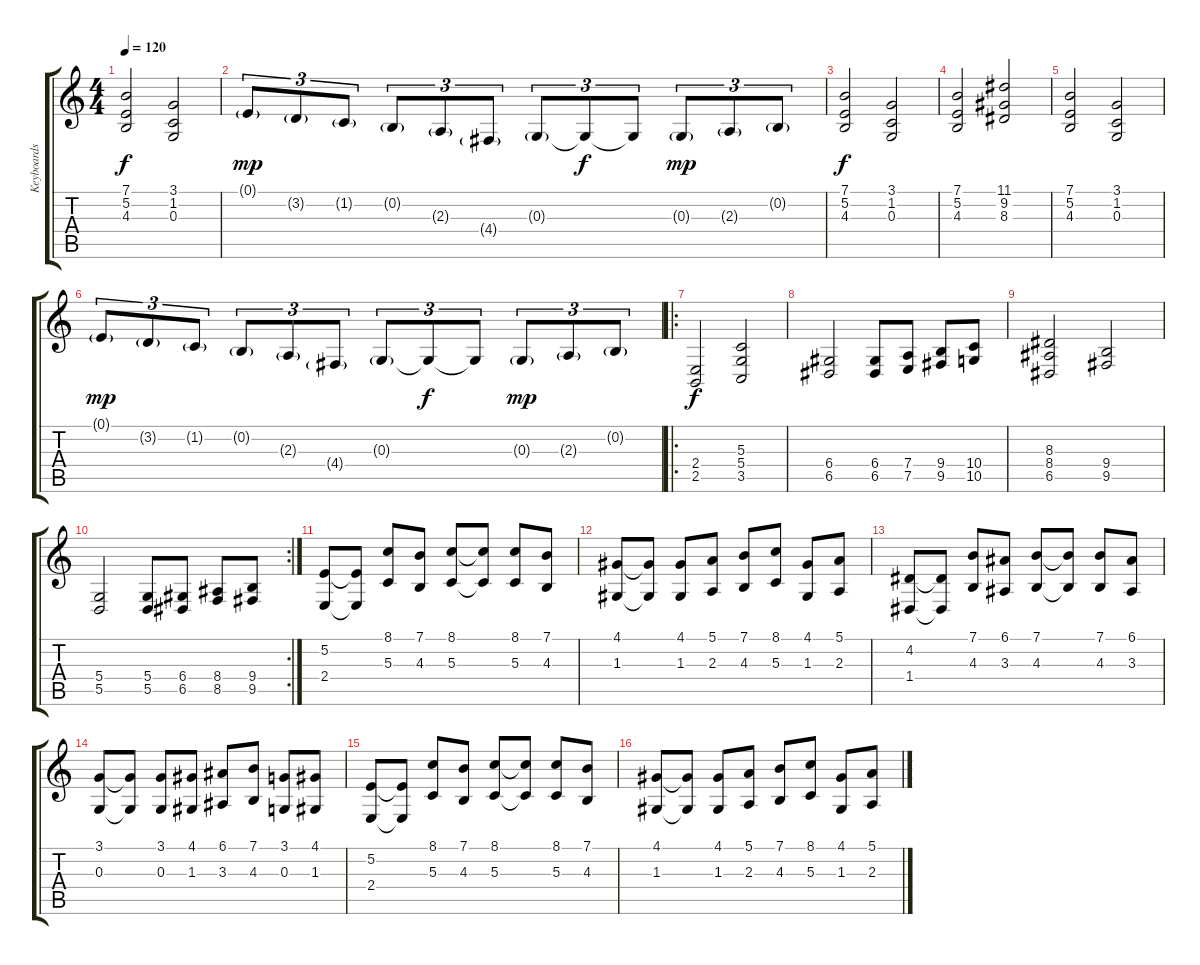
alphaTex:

\track ("Keyboards 1" "Keyboards ") {instrument synthstrings2}
\staff {score tabs}
\tuning (E4 B3 G3 D3 A2 E2) {hide}
\ts (4 4)
\tempo 120
\clef g2
\ks c
(7.1 5.2 4.3).2{dy f} (3.1 1.2 0.3).2 |
0.1{g}.8{tu (3 2) dy mp} 3.2{g}.8{tu (3 2)} 1.2{g}.8{tu (3 2)} 0.2{g}.8{tu (3 2)} 2.3{g}.8{tu (3 2)} 4.4{g}.8{tu (3 2)} 0.3{g}.8{tu (3 2)} 0.3{t}.8{tu (3 2) dy f} 0.3{t}.8{tu (3 2)} 0.3{g}.8{tu (3 2) dy mp} 2.3{g}.8{tu (3 2)} 0.2{g}.8{tu (3 2)} |
(7.1 5.2 4.3).2{dy f volume 11 instrument stringensemble1} (3.1 1.2 0.3).2 |
(7.1 5.2 4.3).2 (11.1 9.2 8.3).2 |
(7.1 5.2 4.3).2 (3.1 1.2 0.3).2 |
0.1{g}.8{tu (3 2) dy mp} 3.2{g}.8{tu (3 2)} 1.2{g}.8{tu (3 2)} 0.2{g}.8{tu (3 2)} 2.3{g}.8{tu (3 2)} 4.4{g}.8{tu (3 2)} 0.3{g}.8{tu (3 2)} 0.3{t}.8{tu (3 2) dy f} 0.3{t}.8{tu (3 2)} 0.3{g}.8{tu (3 2) dy mp} 2.3{g}.8{tu (3 2)} 0.2{g}.8{tu (3 2)} |
\ro
(2.4 2.5).2{dy f volume 13 instrument synthstrings2} (5.3 5.4 3.5).2 |
(6.4 6.5).2 (6.4 6.5).8 (7.4 7.5).8 (9.4 9.5).8 (10.4 10.5).8 |
(8.3 8.4 6.5).2 (9.4 9.5).2 |
\rc 2
(5.4 5.5).2 (5.4 5.5).8 (6.4 6.5).8 (8.4 8.5).8 (9.4 9.5).8 |
(5.2 2.4).8{instrument synthstrings2} (5.2{t} 2.4{t}).8 (8.1 5.3).8 (7.1 4.3).8 (8.1 5.3).8 (8.1{t} 5.3{t}).8 (8.1 5.3).8 (7.1 4.3).8 |
(4.1 1.3).8 (4.1{t} 1.3{t}).8 (4.1 1.3).8 (5.1 2.3).8 (7.1 4.3).8 (8.1 5.3).8 (4.1 1.3).8 (5.1 2.3).8 |
(4.2 1.4).8 (4.2{t} 1.4{t}).8 (7.1 4.3).8 (6.1 3.3).8 (7.1 4.3).8 (7.1{t} 4.3{t}).8 (7.1 4.3).8 (6.1 3.3).8 |
(3.1 0.3).8 (3.1{t} 0.3{t}).8 (3.1 0.3).8 (4.1 1.3).8 (6.1 3.3).8 (7.1 4.3).8 (3.1 0.3).8 (4.1 1.3).8 |
(5.2 2.4).8 (5.2{t} 2.4{t}).8 (8.1 5.3).8 (7.1 4.3).8 (8.1 5.3).8 (8.1{t} 5.3{t}).8 (8.1 5.3).8 (7.1 4.3).8 |
(4.1 1.3).8 (4.1{t} 1.3{t}).8 (4.1 1.3).8 (5.1 2.3).8 (7.1 4.3).8 (8.1 5.3).8 (4.1 1.3).8 (5.1 2.3).8
